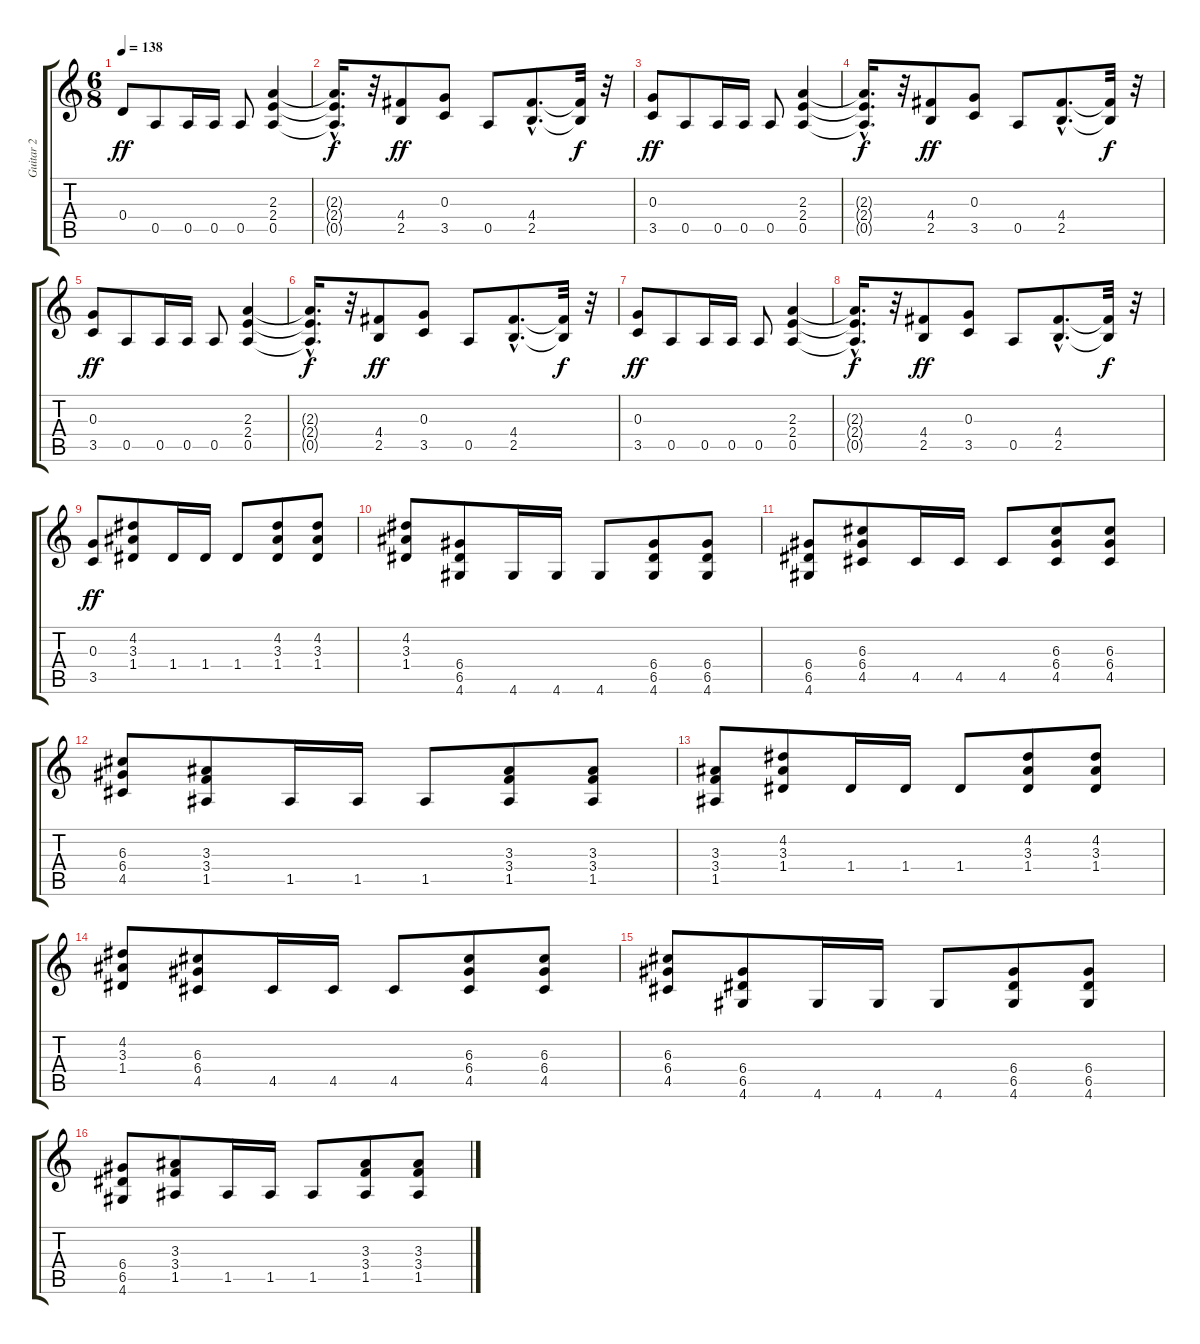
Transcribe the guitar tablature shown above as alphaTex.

\track ("Guitar 2" "Guitar 2") {instrument acousticguitarsteel}
\staff {score tabs}
\tuning (E4 B3 G3 D3 A2 E2) {hide}
\ts (6 8)
\tempo 138
\clef g2
\ks c
0.4.8{dy ff} 0.5.8 0.5.16 0.5.16 0.5.8 (2.3 2.4 0.5).4 |
(2.3{hac t} 2.4{hac t} 0.5{hac t}).16{d dy f} r.32 (4.4 2.5).8{dy ff} (0.3 3.5).8 0.5.8 (4.4{hac} 2.5{hac}).8{d} (4.4{t} 2.5{t}).32{dy f} r.32 |
(0.3 3.5).8{dy ff} 0.5.8 0.5.16 0.5.16 0.5.8 (2.3 2.4 0.5).4 |
(2.3{hac t} 2.4{hac t} 0.5{hac t}).16{d dy f} r.32 (4.4 2.5).8{dy ff} (0.3 3.5).8 0.5.8 (4.4{hac} 2.5{hac}).8{d} (4.4{t} 2.5{t}).32{dy f} r.32 |
(0.3 3.5).8{dy ff} 0.5.8 0.5.16 0.5.16 0.5.8 (2.3 2.4 0.5).4 |
(2.3{hac t} 2.4{hac t} 0.5{hac t}).16{d dy f} r.32 (4.4 2.5).8{dy ff} (0.3 3.5).8 0.5.8 (4.4{hac} 2.5{hac}).8{d} (4.4{t} 2.5{t}).32{dy f} r.32 |
(0.3 3.5).8{dy ff} 0.5.8 0.5.16 0.5.16 0.5.8 (2.3 2.4 0.5).4 |
(2.3{hac t} 2.4{hac t} 0.5{hac t}).16{d dy f} r.32 (4.4 2.5).8{dy ff} (0.3 3.5).8 0.5.8 (4.4{hac} 2.5{hac}).8{d} (4.4{t} 2.5{t}).32{dy f} r.32 |
(0.3 3.5).8{dy ff} (4.2 3.3 1.4).8 1.4.16 1.4.16 1.4.8 (4.2 3.3 1.4).8 (4.2 3.3 1.4).8 |
(4.2 3.3 1.4).8 (6.4 6.5 4.6).8 4.6.16 4.6.16 4.6.8 (6.4 6.5 4.6).8 (6.4 6.5 4.6).8 |
(6.4 6.5 4.6).8 (6.3 6.4 4.5).8 4.5.16 4.5.16 4.5.8 (6.3 6.4 4.5).8 (6.3 6.4 4.5).8 |
(6.3 6.4 4.5).8 (3.3 3.4 1.5).8 1.5.16 1.5.16 1.5.8 (3.3 3.4 1.5).8 (3.3 3.4 1.5).8 |
(3.3 3.4 1.5).8 (4.2 3.3 1.4).8 1.4.16 1.4.16 1.4.8 (4.2 3.3 1.4).8 (4.2 3.3 1.4).8 |
(4.2 3.3 1.4).8 (6.3 6.4 4.5).8 4.5.16 4.5.16 4.5.8 (6.3 6.4 4.5).8 (6.3 6.4 4.5).8 |
(6.3 6.4 4.5).8 (6.4 6.5 4.6).8 4.6.16 4.6.16 4.6.8 (6.4 6.5 4.6).8 (6.4 6.5 4.6).8 |
(6.4 6.5 4.6).8 (3.3 3.4 1.5).8 1.5.16 1.5.16 1.5.8 (3.3 3.4 1.5).8 (3.3 3.4 1.5).8
